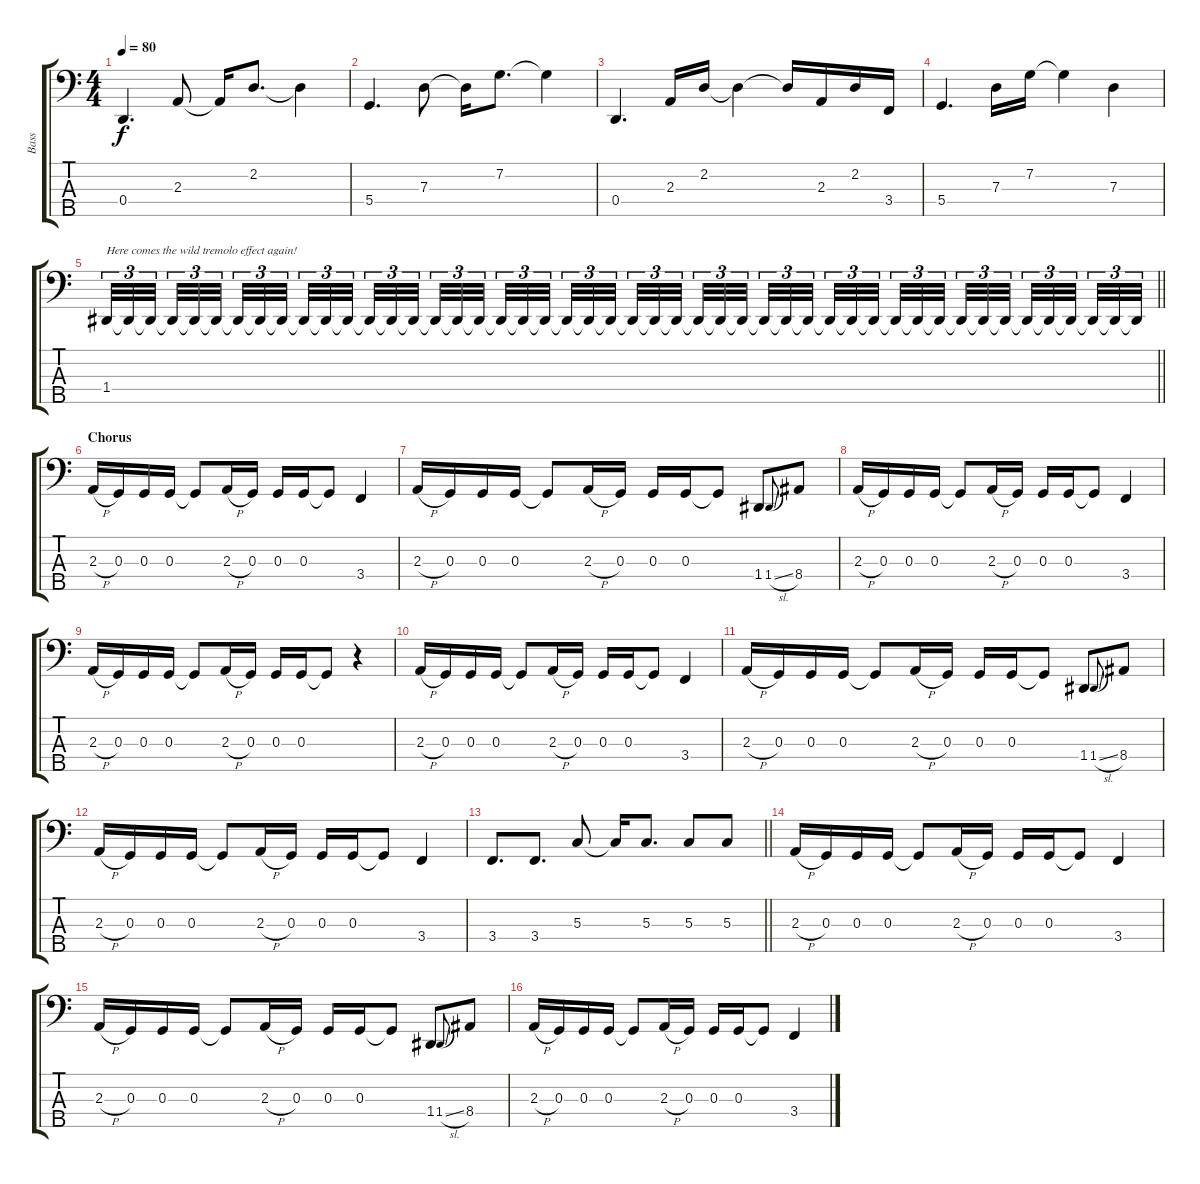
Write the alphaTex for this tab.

\track ("Bass" "Bass") {instrument electricbassfinger}
\staff {score tabs}
\tuning (F2 C2 G1 D1 A0) {hide}
\ts (4 4)
\tempo 80
\clef f4
\ks c
0.4.4{d dy f} 2.3.8 2.3{t}.16 2.2.8{d} 2.2{t}.4 |
5.4.4{d} 7.3.8 7.3{t}.16 7.2.8{d} 7.2{t}.4 |
0.4.4{d} 2.3.16 2.2.16 2.2{t}.4 2.2{t}.16 2.3.16 2.2.16 3.4.16 |
5.4.4{d} 7.3.16 7.2.16 7.2{t}.4 7.3.4 |
\barLineRight lightlight
1.4.32{tu (3 2) txt "Here comes the wild tremolo effect again!"} 1.4{t}.32{tu (3 2) volume 0} 1.4{t}.32{tu (3 2) volume 13 beam splitsecondary} 1.4{t}.32{tu (3 2) volume 0} 1.4{t}.32{tu (3 2) volume 13} 1.4{t}.32{tu (3 2) volume 0 beam splitsecondary} 1.4{t}.32{tu (3 2) volume 13} 1.4{t}.32{tu (3 2) volume 0} 1.4{t}.32{tu (3 2) volume 13 beam splitsecondary} 1.4{t}.32{tu (3 2) volume 0} 1.4{t}.32{tu (3 2) volume 13} 1.4{t}.32{tu (3 2) volume 0} 1.4{t}.32{tu (3 2) volume 13} 1.4{t}.32{tu (3 2) volume 0} 1.4{t}.32{tu (3 2) volume 13 beam splitsecondary} 1.4{t}.32{tu (3 2) volume 0} 1.4{t}.32{tu (3 2) volume 13} 1.4{t}.32{tu (3 2) volume 0 beam splitsecondary} 1.4{t}.32{tu (3 2) volume 13} 1.4{t}.32{tu (3 2) volume 0} 1.4{t}.32{tu (3 2) volume 13 beam splitsecondary} 1.4{t}.32{tu (3 2) volume 0} 1.4{t}.32{tu (3 2) volume 13} 1.4{t}.32{tu (3 2) volume 0} 1.4{t}.32{tu (3 2) volume 13} 1.4{t}.32{tu (3 2) volume 0} 1.4{t}.32{tu (3 2) volume 13 beam splitsecondary} 1.4{t}.32{tu (3 2) volume 0} 1.4{t}.32{tu (3 2) volume 13} 1.4{t}.32{tu (3 2) volume 0 beam splitsecondary} 1.4{t}.32{tu (3 2) volume 13} 1.4{t}.32{tu (3 2) volume 0} 1.4{t}.32{tu (3 2) volume 13 beam splitsecondary} 1.4{t}.32{tu (3 2) volume 0} 1.4{t}.32{tu (3 2) volume 13} 1.4{t}.32{tu (3 2) volume 0} 1.4{t}.32{tu (3 2) volume 13} 1.4{t}.32{tu (3 2) volume 0} 1.4{t}.32{tu (3 2) volume 13 beam splitsecondary} 1.4{t}.32{tu (3 2) volume 0} 1.4{t}.32{tu (3 2) volume 13} 1.4{t}.32{tu (3 2) volume 0 beam splitsecondary} 1.4{t}.32{tu (3 2) volume 13} 1.4{t}.32{tu (3 2) volume 0} 1.4{t}.32{tu (3 2) volume 13 beam splitsecondary} 1.4{t}.32{tu (3 2) volume 0} 1.4{t}.32{tu (3 2) volume 13} 1.4{t}.32{tu (3 2) volume 0} |
\section ("" "Chorus")
2.3{h}.16{volume 13} 0.3.16 0.3.16 0.3.16 0.3{t}.8 2.3{h}.16 0.3.16 0.3.16 0.3.16 0.3{t}.8 3.4.4 |
2.3{h}.16 0.3.16 0.3.16 0.3.16 0.3{t}.8 2.3{h}.16 0.3.16 0.3.16 0.3.16 0.3{t}.8 1.4.8 1.4{sl}.8{gr onbeat} 8.4.8 |
2.3{h}.16 0.3.16 0.3.16 0.3.16 0.3{t}.8 2.3{h}.16 0.3.16 0.3.16 0.3.16 0.3{t}.8 3.4.4 |
2.3{h}.16 0.3.16 0.3.16 0.3.16 0.3{t}.8 2.3{h}.16 0.3.16 0.3.16 0.3.16 0.3{t}.8 r.4 |
2.3{h}.16 0.3.16 0.3.16 0.3.16 0.3{t}.8 2.3{h}.16 0.3.16 0.3.16 0.3.16 0.3{t}.8 3.4.4 |
2.3{h}.16 0.3.16 0.3.16 0.3.16 0.3{t}.8 2.3{h}.16 0.3.16 0.3.16 0.3.16 0.3{t}.8 1.4.8 1.4{sl}.8{gr onbeat} 8.4.8 |
2.3{h}.16 0.3.16 0.3.16 0.3.16 0.3{t}.8 2.3{h}.16 0.3.16 0.3.16 0.3.16 0.3{t}.8 3.4.4 |
\barLineRight lightlight
3.4.8{d} 3.4.8{d} 5.3.8 5.3{t}.16 5.3.8{d} 5.3.8 5.3.8 |
2.3{h}.16 0.3.16 0.3.16 0.3.16 0.3{t}.8 2.3{h}.16 0.3.16 0.3.16 0.3.16 0.3{t}.8 3.4.4 |
2.3{h}.16 0.3.16 0.3.16 0.3.16 0.3{t}.8 2.3{h}.16 0.3.16 0.3.16 0.3.16 0.3{t}.8 1.4.8 1.4{sl}.8{gr onbeat} 8.4.8 |
2.3{h}.16 0.3.16 0.3.16 0.3.16 0.3{t}.8 2.3{h}.16 0.3.16 0.3.16 0.3.16 0.3{t}.8 3.4.4
